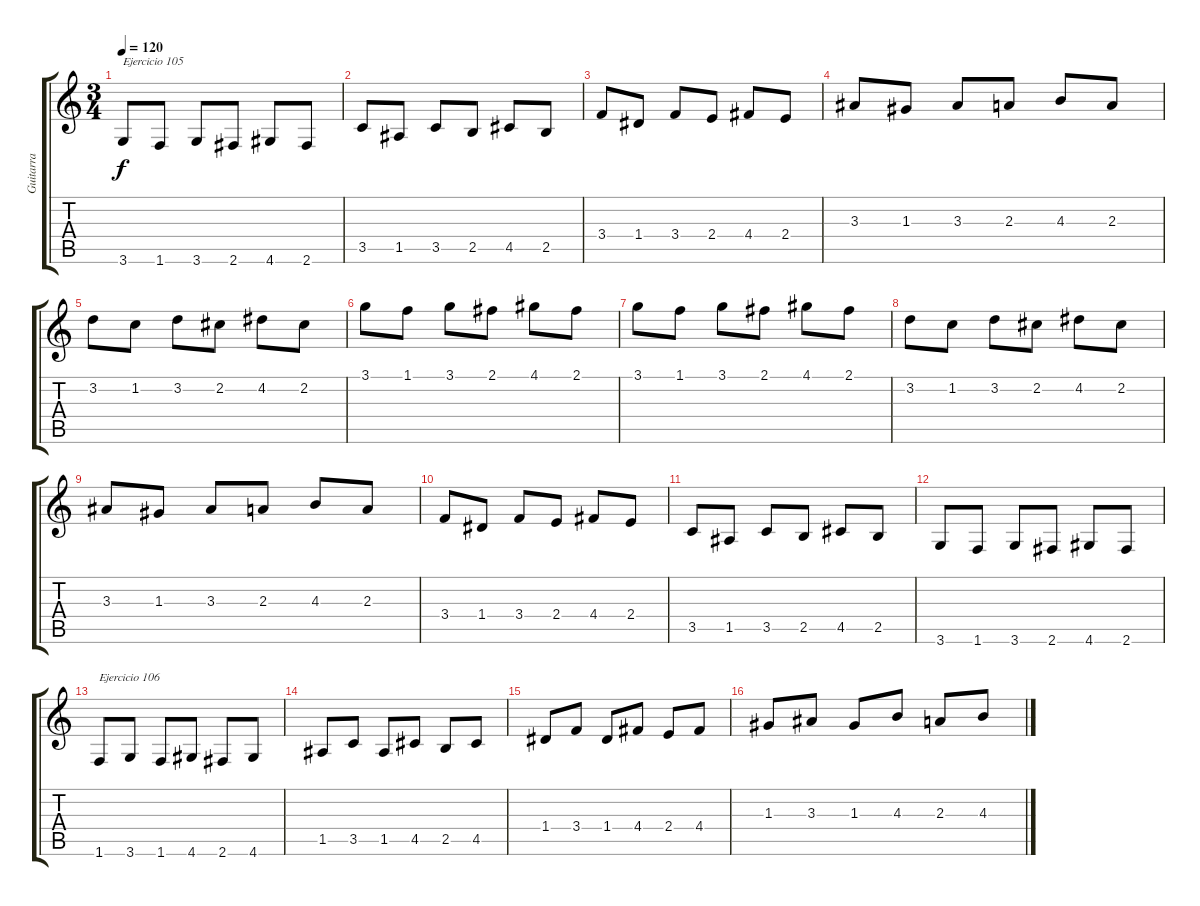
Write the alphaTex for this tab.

\track ("Guitarra" "Guitarra") {instrument acousticguitarnylon}
\staff {score tabs}
\tuning (E4 B3 G3 D3 A2 E2) {hide}
\ts (3 4)
\tempo 120
\clef g2
\ks c
3.6.8{txt "Ejercicio 105" dy f} 1.6.8 3.6.8 2.6.8 4.6.8 2.6.8 |
3.5.8 1.5.8 3.5.8 2.5.8 4.5.8 2.5.8 |
3.4.8 1.4.8 3.4.8 2.4.8 4.4.8 2.4.8 |
3.3.8 1.3.8 3.3.8 2.3.8 4.3.8 2.3.8 |
3.2.8 1.2.8 3.2.8 2.2.8 4.2.8 2.2.8 |
3.1.8 1.1.8 3.1.8 2.1.8 4.1.8 2.1.8 |
3.1.8 1.1.8 3.1.8 2.1.8 4.1.8 2.1.8 |
3.2.8 1.2.8 3.2.8 2.2.8 4.2.8 2.2.8 |
3.3.8 1.3.8 3.3.8 2.3.8 4.3.8 2.3.8 |
3.4.8 1.4.8 3.4.8 2.4.8 4.4.8 2.4.8 |
3.5.8 1.5.8 3.5.8 2.5.8 4.5.8 2.5.8 |
3.6.8 1.6.8 3.6.8 2.6.8 4.6.8 2.6.8 |
1.6.8{txt "Ejercicio 106"} 3.6.8 1.6.8 4.6.8 2.6.8 4.6.8 |
1.5.8 3.5.8 1.5.8 4.5.8 2.5.8 4.5.8 |
1.4.8 3.4.8 1.4.8 4.4.8 2.4.8 4.4.8 |
1.3.8 3.3.8 1.3.8 4.3.8 2.3.8 4.3.8
